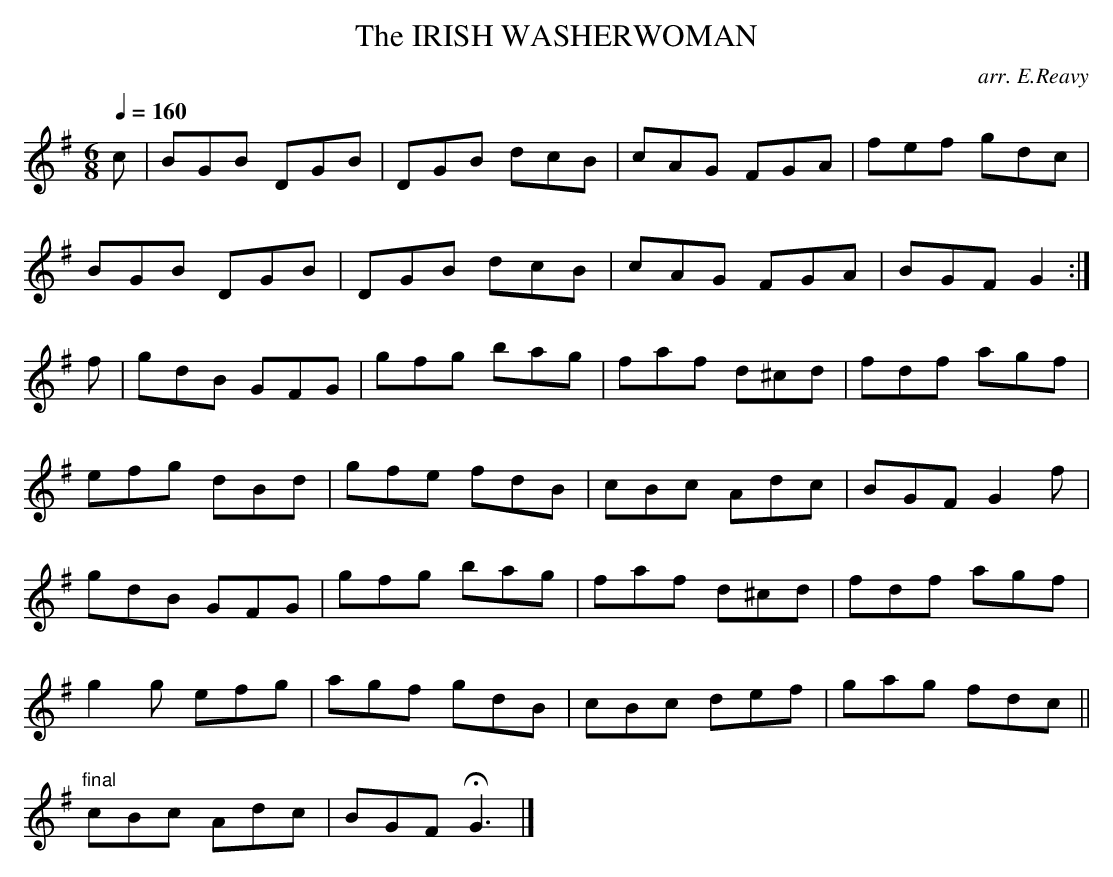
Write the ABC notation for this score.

X:1
T:IRISH WASHERWOMAN, The
C:arr. E.Reavy
Y:"allegretto"
Q:1/4=160
M:6/8
L:1/8
K:G
c|BGB DGB|DGB dcB|cAG FGA|fef gdc|
BGB DGB|DGB dcB|cAG FGA|BGF G2:|
f|gdB GFG|gfg bag|faf d^cd|fdf agf|
efg dBd|gfe fdB|cBc Adc|BGF G2f|
gdB GFG|gfg bag|faf d^cd|fdf agf|
g2g efg|agf gdB|cBc def|gag fdc||
"final" cBc Adc|BGF HG3|]
